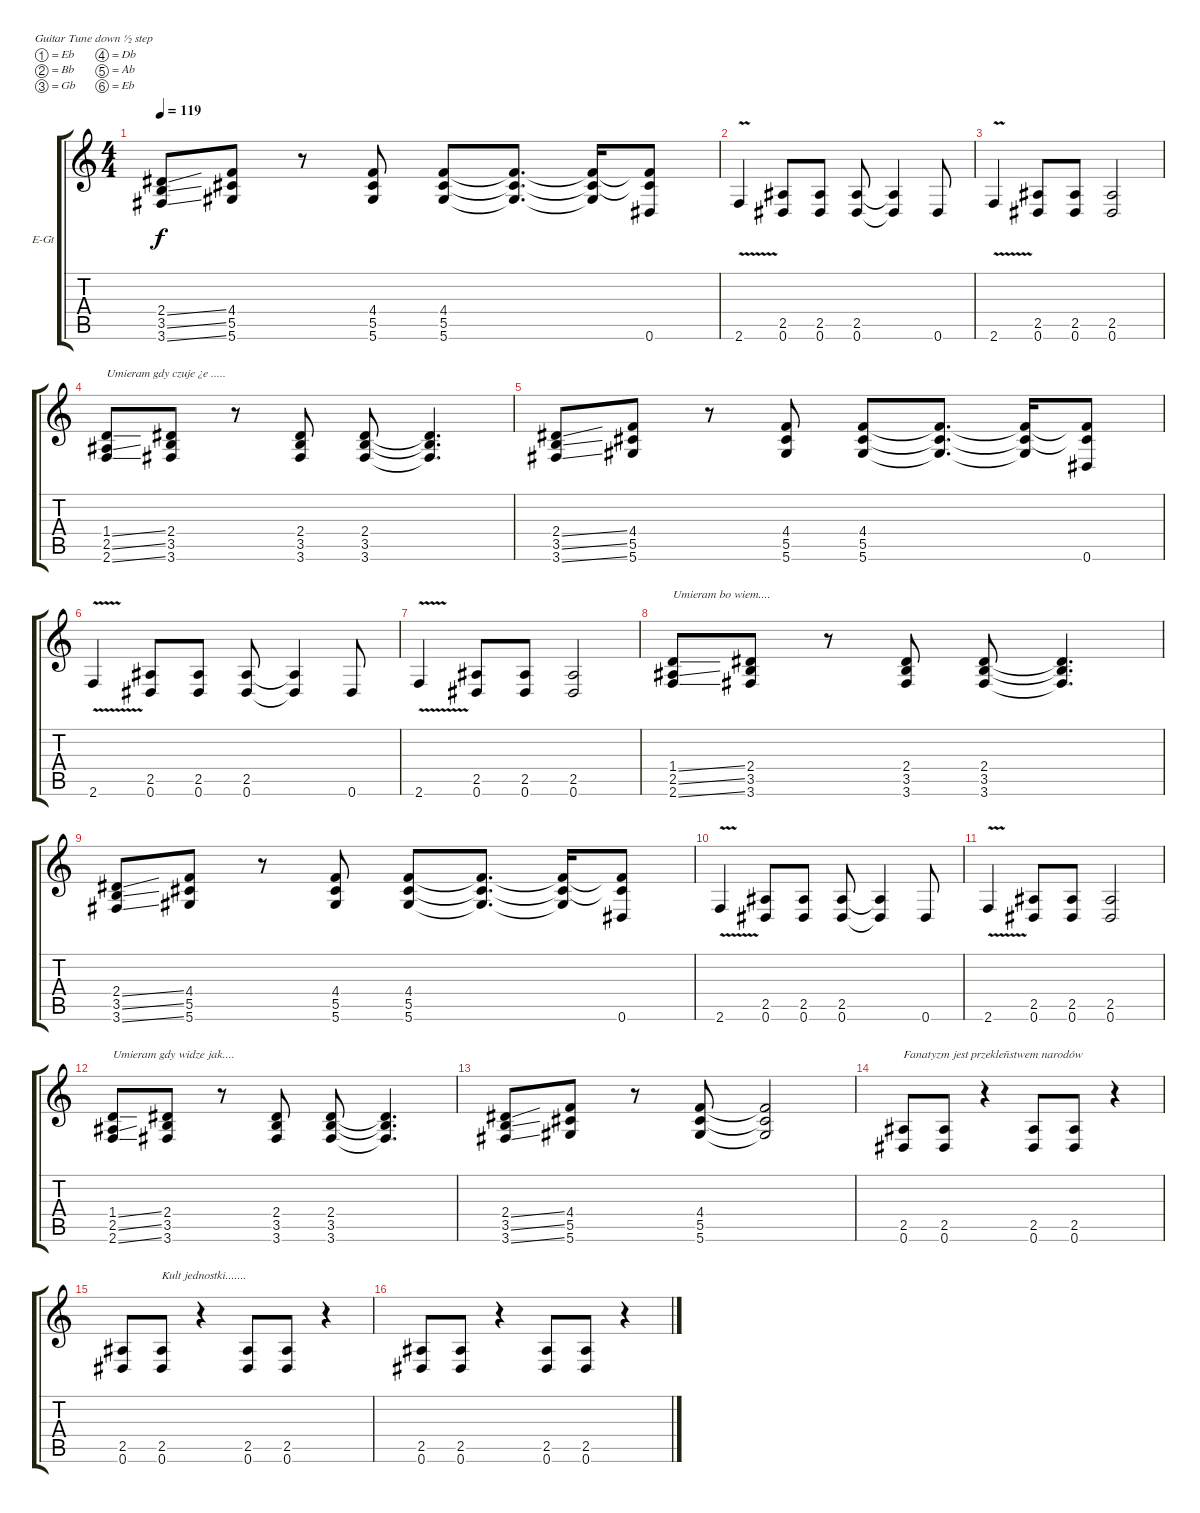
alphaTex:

\bracketExtendMode groupsimilarinstruments
\firstSystemTrackNameOrientation horizontal
\otherSystemsTrackNameOrientation horizontal
\track ("Guitar 3 Distortion " "E-Gt") {instrument distortionguitar}
\staff {score tabs}
\tuning (Eb4 Bb3 Gb3 Db3 Ab2 Eb2)
\ts (4 4)
\tempo 119
\clef g2
\ks c
(2.4{ss} 3.5{ss} 3.6{ss}).8{dy f} (4.4 5.5 5.6).8 r.8 (4.4 5.5 5.6).8 (4.4 5.5 5.6).8 (4.4{t} 5.5{t} 5.6{t}).8{d} (4.4{t} 5.5{t} 5.6{t}).16 (4.4{t} 5.5{t} 0.6).8 |
2.6{v}.4 (2.5 0.6).8 (2.5 0.6).8 (2.5 0.6).8 (2.5{t} 0.6{t}).4 0.6.8 |
2.6{v}.4 (2.5 0.6).8 (2.5 0.6).8 (2.5 0.6).2 |
(1.4{ss} 2.5{ss} 2.6{ss}).8{txt "Umieram gdy czuje ¿e ....."} (2.4 3.5 3.6).8 r.8 (2.4 3.5 3.6).8 (2.4 3.5 3.6).8 (2.4{t} 3.5{t} 3.6{t}).4{d} |
(2.4{ss} 3.5{ss} 3.6{ss}).8 (4.4 5.5 5.6).8 r.8 (4.4 5.5 5.6).8 (4.4 5.5 5.6).8 (4.4{t} 5.5{t} 5.6{t}).8{d} (4.4{t} 5.5{t} 5.6{t}).16 (4.4{t} 5.5{t} 0.6).8 |
2.6{v}.4 (2.5 0.6).8 (2.5 0.6).8 (2.5 0.6).8 (2.5{t} 0.6{t}).4 0.6.8 |
2.6{v}.4 (2.5 0.6).8 (2.5 0.6).8 (2.5 0.6).2 |
(1.4{ss} 2.5{ss} 2.6{ss}).8{txt "Umieram bo wiem...."} (2.4 3.5 3.6).8 r.8 (2.4 3.5 3.6).8 (2.4 3.5 3.6).8 (2.4{t} 3.5{t} 3.6{t}).4{d} |
(2.4{ss} 3.5{ss} 3.6{ss}).8 (4.4 5.5 5.6).8 r.8 (4.4 5.5 5.6).8 (4.4 5.5 5.6).8 (4.4{t} 5.5{t} 5.6{t}).8{d} (4.4{t} 5.5{t} 5.6{t}).16 (4.4{t} 5.5{t} 0.6).8 |
2.6{v}.4 (2.5 0.6).8 (2.5 0.6).8 (2.5 0.6).8 (2.5{t} 0.6{t}).4 0.6.8 |
2.6{v}.4 (2.5 0.6).8 (2.5 0.6).8 (2.5 0.6).2 |
(1.4{ss} 2.5{ss} 2.6{ss}).8{txt "Umieram gdy widze jak...."} (2.4 3.5 3.6).8 r.8 (2.4 3.5 3.6).8 (2.4 3.5 3.6).8 (2.4{t} 3.5{t} 3.6{t}).4{d} |
(2.4{ss} 3.5{ss} 3.6{ss}).8 (4.4 5.5 5.6).8 r.8 (4.4 5.5 5.6).8 (4.4{t} 5.5{t} 5.6{t}).2 |
(2.5 0.6).8{txt "Fanatyzm jest przekleñstwem narodów"} (2.5 0.6).8 r.4 (2.5 0.6).8 (2.5 0.6).8 r.4 |
(2.5 0.6).8 (2.5 0.6).8{txt "Kult jednostki......."} r.4 (2.5 0.6).8 (2.5 0.6).8 r.4 |
(2.5 0.6).8 (2.5 0.6).8 r.4 (2.5 0.6).8 (2.5 0.6).8 r.4
